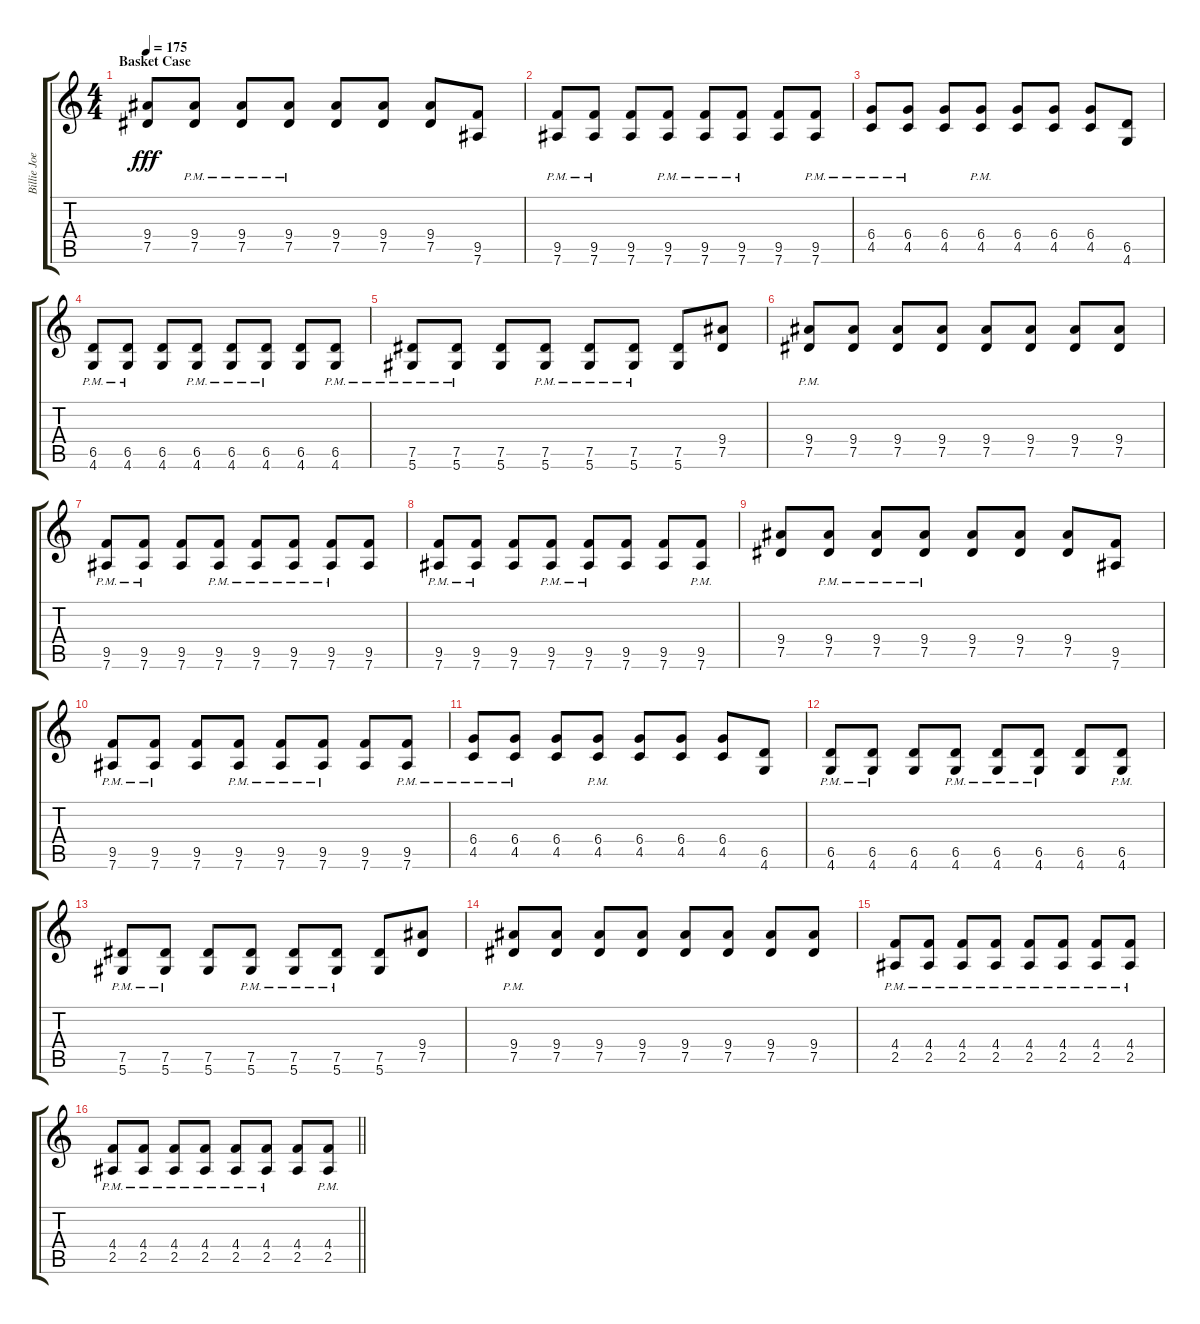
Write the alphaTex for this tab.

\track ("Billie Joe" "Billie Joe") {instrument distortionguitar}
\staff {score tabs}
\tuning (Eb4 Bb3 Gb3 Db3 Ab2 Eb2) {hide}
\ts (4 4)
\section ("" "Basket Case")
\tempo 175
\clef g2
\ks c
(9.4 7.5).8{dy fff instrument distortionguitar} (9.4{pm} 7.5{pm}).8 (9.4{pm} 7.5{pm}).8 (9.4{pm} 7.5{pm}).8 (9.4 7.5).8 (9.4 7.5).8 (9.4 7.5).8 (9.5 7.6).8 |
(9.5{pm} 7.6{pm}).8 (9.5{pm} 7.6{pm}).8 (9.5 7.6).8 (9.5{pm} 7.6{pm}).8 (9.5{pm} 7.6{pm}).8 (9.5{pm} 7.6{pm}).8 (9.5 7.6).8 (9.5{pm} 7.6{pm}).8 |
(6.4{pm} 4.5{pm}).8 (6.4{pm} 4.5{pm}).8 (6.4 4.5).8 (6.4{pm} 4.5{pm}).8 (6.4 4.5).8 (6.4 4.5).8 (6.4 4.5).8 (6.5 4.6).8 |
(6.5{pm} 4.6{pm}).8 (6.5{pm} 4.6{pm}).8 (6.5 4.6).8 (6.5{pm} 4.6{pm}).8 (6.5{pm} 4.6{pm}).8 (6.5{pm} 4.6{pm}).8 (6.5 4.6).8 (6.5{pm} 4.6{pm}).8 |
(7.5{pm} 5.6{pm}).8 (7.5{pm} 5.6{pm}).8 (7.5 5.6).8 (7.5{pm} 5.6{pm}).8 (7.5{pm} 5.6{pm}).8 (7.5{pm} 5.6{pm}).8 (7.5 5.6).8 (9.4 7.5).8 |
(9.4{pm} 7.5{pm}).8 (9.4 7.5).8 (9.4 7.5).8 (9.4 7.5).8 (9.4 7.5).8 (9.4 7.5).8 (9.4 7.5).8 (9.4 7.5).8 |
(9.5{pm} 7.6{pm}).8 (9.5{pm} 7.6{pm}).8 (9.5 7.6).8 (9.5{pm} 7.6{pm}).8 (9.5{pm} 7.6{pm}).8 (9.5{pm} 7.6{pm}).8 (9.5{pm} 7.6{pm}).8 (9.5 7.6).8 |
(9.5{pm} 7.6{pm}).8 (9.5{pm} 7.6{pm}).8 (9.5 7.6).8 (9.5{pm} 7.6{pm}).8 (9.5{pm} 7.6{pm}).8 (9.5 7.6).8 (9.5 7.6).8 (9.5{pm} 7.6{pm}).8 |
(9.4 7.5).8 (9.4{pm} 7.5{pm}).8 (9.4{pm} 7.5{pm}).8 (9.4{pm} 7.5{pm}).8 (9.4 7.5).8 (9.4 7.5).8 (9.4 7.5).8 (9.5 7.6).8 |
(9.5{pm} 7.6{pm}).8 (9.5{pm} 7.6{pm}).8 (9.5 7.6).8 (9.5{pm} 7.6{pm}).8 (9.5{pm} 7.6{pm}).8 (9.5{pm} 7.6{pm}).8 (9.5 7.6).8 (9.5{pm} 7.6{pm}).8 |
(6.4{pm} 4.5{pm}).8 (6.4{pm} 4.5{pm}).8 (6.4 4.5).8 (6.4{pm} 4.5{pm}).8 (6.4 4.5).8 (6.4 4.5).8 (6.4 4.5).8 (6.5 4.6).8 |
(6.5{pm} 4.6{pm}).8 (6.5{pm} 4.6{pm}).8 (6.5 4.6).8 (6.5{pm} 4.6{pm}).8 (6.5{pm} 4.6{pm}).8 (6.5{pm} 4.6{pm}).8 (6.5 4.6).8 (6.5{pm} 4.6{pm}).8 |
(7.5{pm} 5.6{pm}).8 (7.5{pm} 5.6{pm}).8 (7.5 5.6).8 (7.5{pm} 5.6{pm}).8 (7.5{pm} 5.6{pm}).8 (7.5{pm} 5.6{pm}).8 (7.5 5.6).8 (9.4 7.5).8 |
(9.4{pm} 7.5{pm}).8 (9.4 7.5).8 (9.4 7.5).8 (9.4 7.5).8 (9.4 7.5).8 (9.4 7.5).8 (9.4 7.5).8 (9.4 7.5).8 |
(4.4{pm} 2.5{pm}).8 (4.4{pm} 2.5{pm}).8 (4.4{pm} 2.5{pm}).8 (4.4{pm} 2.5{pm}).8 (4.4{pm} 2.5{pm}).8 (4.4{pm} 2.5{pm}).8 (4.4{pm} 2.5{pm}).8 (4.4{pm} 2.5{pm}).8 |
\barLineRight lightlight
(4.4{pm} 2.5{pm}).8 (4.4{pm} 2.5{pm}).8 (4.4{pm} 2.5{pm}).8 (4.4{pm} 2.5{pm}).8 (4.4{pm} 2.5{pm}).8 (4.4{pm} 2.5{pm}).8 (4.4 2.5).8 (4.4{pm} 2.5{pm}).8
